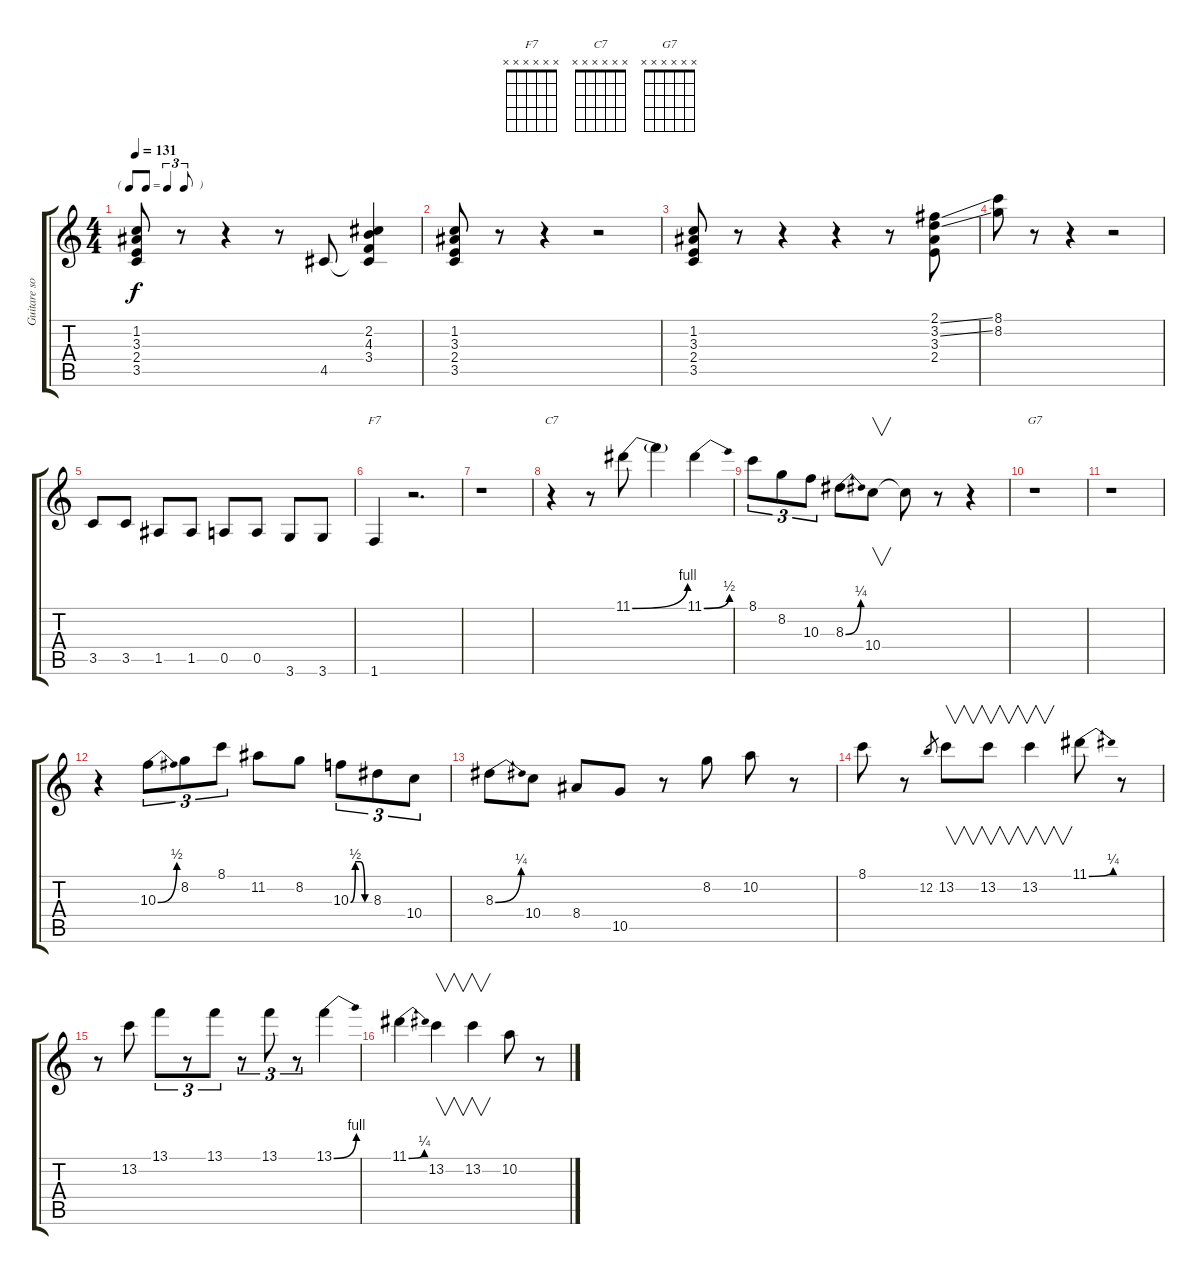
\track ("Guitare solo" "Guitare so") {instrument electricguitarjazz}
\staff {score tabs}
\tuning (E4 B3 G3 D3 A2 E2) {hide}
\chord ("F7" x x x x x x) {firstfret 0}
\chord ("C7" x x x x x x) {firstfret 0}
\chord ("G7" x x x x x x) {firstfret 0}
\ts (4 4)
\tf triplet8th
\tempo 131
\clef g2
\ks c
(1.2 3.3 2.4 3.5).8{dy f} r.8 r.4 r.8 4.5.8 (2.2 4.3 3.4 4.5{t}).4 |
(1.2 3.3 2.4 3.5).8 r.8 r.4 r.2 |
(1.2 3.3 2.4 3.5).8 r.8 r.4 r.4 r.8 (2.1{ss} 3.2{ss} 3.3 2.4).8 |
(8.1 8.2).8 r.8 r.4 r.2 |
3.5.8 3.5.8 1.5.8 1.5.8 0.5.8 0.5.8 3.6.8 3.6.8 |
1.6.4{ch "F7"} r.2{d} |
r.1 |
r.4{ch "C7"} r.8 11.1{be (bend 0 0 60 4)}.8 11.1{t}.4 11.1{be (bend 0 0 60 2)}.4 |
8.1.8{tu (3 2)} 8.2.8{tu (3 2)} 10.3.8{tu (3 2)} 8.3{be (bend 0 0 60 1)}.8 10.4.8{v} 10.4{t}.8 r.8 r.4 |
r.1{ch "G7"} |
r.1 |
r.4 10.3{be (bend 0 0 60 2)}.8{tu (3 2)} 8.2.8{tu (3 2)} 8.1.8{tu (3 2)} 11.2.8 8.2.8 10.3{be (custom 0 0 15 2 30 2 45 0 60 0)}.8{tu (3 2)} 8.3.8{tu (3 2)} 10.4.8{tu (3 2)} |
8.3{be (bend 0 0 60 1)}.8 10.4.8 8.4.8 10.5.8 r.8 8.2.8 10.2.8 r.8 |
8.1.8 r.8 12.2.8{gr} 13.2.8{v} 13.2.8{v} 13.2.4{v} 11.1{be (bend 0 0 60 1)}.8 r.8 |
r.8 13.2.8 13.1.8{tu (3 2)} r.8{tu (3 2)} 13.1.8{tu (3 2)} r.8{tu (3 2)} 13.1.8{tu (3 2)} r.8{tu (3 2)} 13.1{be (bend 0 0 60 4)}.4 |
11.1{be (bend 0 0 60 1)}.4 13.2.4{v} 13.2.4{v} 10.2.8 r.8
